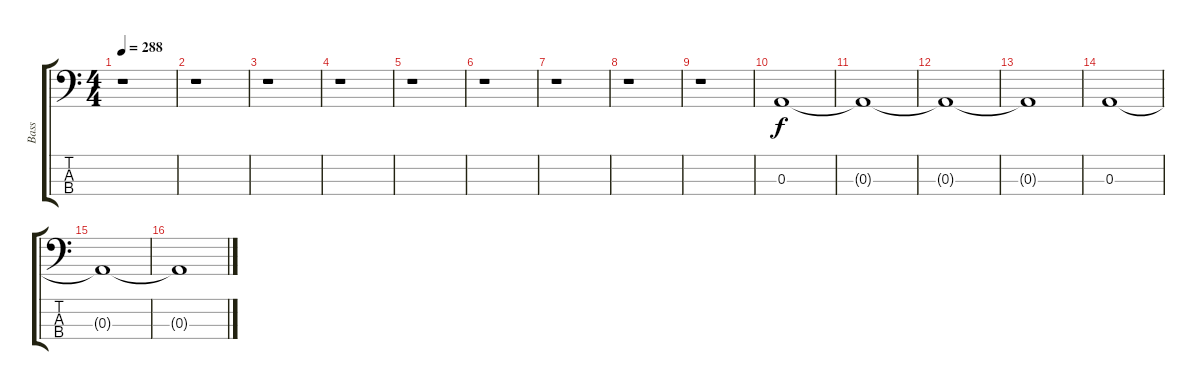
\track ("Bass" "Bass") {instrument electricbassfinger}
\staff {score tabs}
\tuning (G2 D2 A1 E1) {hide}
\ts (4 4)
\tempo 288
\clef f4
\ks c
r.1{dy f instrument electricbassfinger} |
r.1 |
r.1 |
r.1 |
r.1 |
r.1 |
r.1 |
r.1 |
r.1 |
0.3.1 |
0.3{t}.1 |
0.3{t}.1 |
0.3{t}.1 |
0.3.1 |
0.3{t}.1 |
0.3{t}.1
